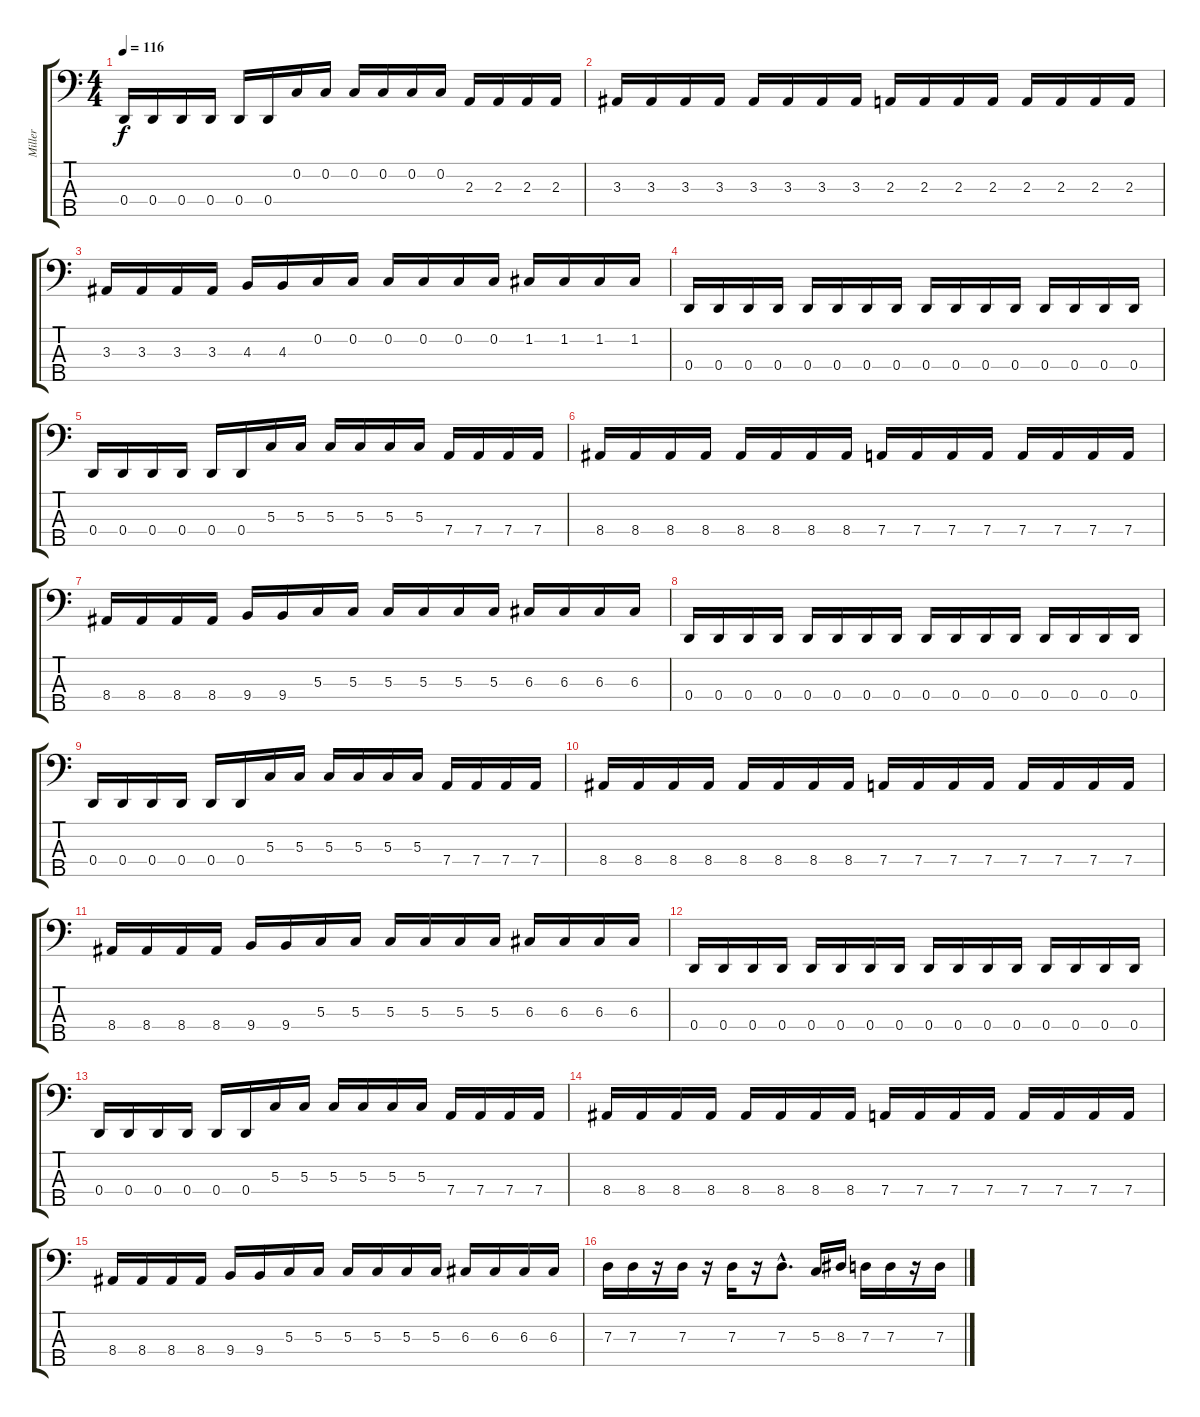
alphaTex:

\track ("Miller" "Miller") {instrument electricbassfinger}
\staff {score tabs}
\tuning (F2 C2 G1 D1 A0) {hide}
\ts (4 4)
\tempo 116
\clef f4
\ks c
0.4.16{dy f} 0.4.16 0.4.16 0.4.16 0.4.16 0.4.16 0.2.16 0.2.16 0.2.16 0.2.16 0.2.16 0.2.16 2.3.16 2.3.16 2.3.16 2.3.16 |
3.3.16 3.3.16 3.3.16 3.3.16 3.3.16 3.3.16 3.3.16 3.3.16 2.3.16 2.3.16 2.3.16 2.3.16 2.3.16 2.3.16 2.3.16 2.3.16 |
3.3.16 3.3.16 3.3.16 3.3.16 4.3.16 4.3.16 0.2.16 0.2.16 0.2.16 0.2.16 0.2.16 0.2.16 1.2.16 1.2.16 1.2.16 1.2.16 |
0.4.16 0.4.16 0.4.16 0.4.16 0.4.16 0.4.16 0.4.16 0.4.16 0.4.16 0.4.16 0.4.16 0.4.16 0.4.16 0.4.16 0.4.16 0.4.16 |
0.4.16 0.4.16 0.4.16 0.4.16 0.4.16 0.4.16 5.3.16 5.3.16 5.3.16 5.3.16 5.3.16 5.3.16 7.4.16 7.4.16 7.4.16 7.4.16 |
8.4.16 8.4.16 8.4.16 8.4.16 8.4.16 8.4.16 8.4.16 8.4.16 7.4.16 7.4.16 7.4.16 7.4.16 7.4.16 7.4.16 7.4.16 7.4.16 |
8.4.16 8.4.16 8.4.16 8.4.16 9.4.16 9.4.16 5.3.16 5.3.16 5.3.16 5.3.16 5.3.16 5.3.16 6.3.16 6.3.16 6.3.16 6.3.16 |
0.4.16 0.4.16 0.4.16 0.4.16 0.4.16 0.4.16 0.4.16 0.4.16 0.4.16 0.4.16 0.4.16 0.4.16 0.4.16 0.4.16 0.4.16 0.4.16 |
0.4.16 0.4.16 0.4.16 0.4.16 0.4.16 0.4.16 5.3.16 5.3.16 5.3.16 5.3.16 5.3.16 5.3.16 7.4.16 7.4.16 7.4.16 7.4.16 |
8.4.16 8.4.16 8.4.16 8.4.16 8.4.16 8.4.16 8.4.16 8.4.16 7.4.16 7.4.16 7.4.16 7.4.16 7.4.16 7.4.16 7.4.16 7.4.16 |
8.4.16 8.4.16 8.4.16 8.4.16 9.4.16 9.4.16 5.3.16 5.3.16 5.3.16 5.3.16 5.3.16 5.3.16 6.3.16 6.3.16 6.3.16 6.3.16 |
0.4.16 0.4.16 0.4.16 0.4.16 0.4.16 0.4.16 0.4.16 0.4.16 0.4.16 0.4.16 0.4.16 0.4.16 0.4.16 0.4.16 0.4.16 0.4.16 |
0.4.16 0.4.16 0.4.16 0.4.16 0.4.16 0.4.16 5.3.16 5.3.16 5.3.16 5.3.16 5.3.16 5.3.16 7.4.16 7.4.16 7.4.16 7.4.16 |
8.4.16 8.4.16 8.4.16 8.4.16 8.4.16 8.4.16 8.4.16 8.4.16 7.4.16 7.4.16 7.4.16 7.4.16 7.4.16 7.4.16 7.4.16 7.4.16 |
8.4.16 8.4.16 8.4.16 8.4.16 9.4.16 9.4.16 5.3.16 5.3.16 5.3.16 5.3.16 5.3.16 5.3.16 6.3.16 6.3.16 6.3.16 6.3.16 |
7.3.16 7.3.16 r.16 7.3.16 r.16 7.3.16 r.16 7.3{hac}.8{d} 5.3.16 8.3.16 7.3.16 7.3.16 r.16 7.3.16
